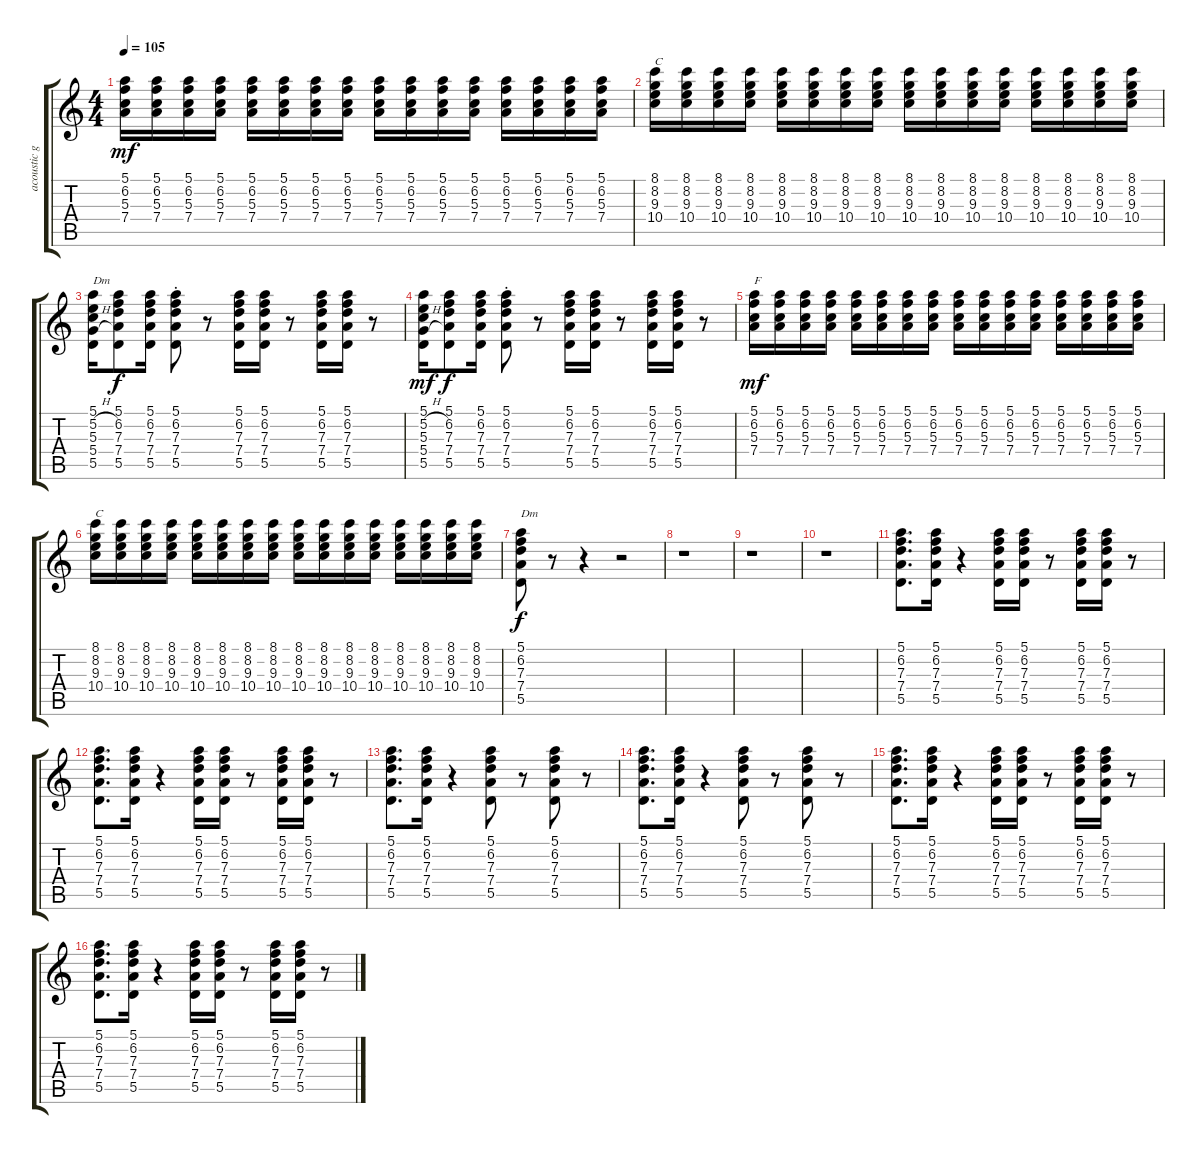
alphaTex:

\track ("acoustic guitar" "acoustic g") {instrument acousticguitarnylon}
\staff {score tabs}
\tuning (E4 B3 G3 D3 A2 E2) {hide}
\ts (4 4)
\tempo 105
\clef g2
\ks c
(5.1 6.2 5.3 7.4).16{dy mf} (5.1 6.2 5.3 7.4).16 (5.1 6.2 5.3 7.4).16 (5.1 6.2 5.3 7.4).16 (5.1 6.2 5.3 7.4).16 (5.1 6.2 5.3 7.4).16 (5.1 6.2 5.3 7.4).16 (5.1 6.2 5.3 7.4).16 (5.1 6.2 5.3 7.4).16 (5.1 6.2 5.3 7.4).16 (5.1 6.2 5.3 7.4).16 (5.1 6.2 5.3 7.4).16 (5.1 6.2 5.3 7.4).16 (5.1 6.2 5.3 7.4).16 (5.1 6.2 5.3 7.4).16 (5.1 6.2 5.3 7.4).16 |
(8.1 8.2 9.3 10.4).16{txt "C"} (8.1 8.2 9.3 10.4).16 (8.1 8.2 9.3 10.4).16 (8.1 8.2 9.3 10.4).16 (8.1 8.2 9.3 10.4).16 (8.1 8.2 9.3 10.4).16 (8.1 8.2 9.3 10.4).16 (8.1 8.2 9.3 10.4).16 (8.1 8.2 9.3 10.4).16 (8.1 8.2 9.3 10.4).16 (8.1 8.2 9.3 10.4).16 (8.1 8.2 9.3 10.4).16 (8.1 8.2 9.3 10.4).16 (8.1 8.2 9.3 10.4).16 (8.1 8.2 9.3 10.4).16 (8.1 8.2 9.3 10.4).16 |
(5.1 5.2{h} 5.3{h} 5.4{h} 5.5).16{txt "Dm"} (5.1 6.2 7.3 7.4 5.5).8{dy f} (5.1 6.2 7.3 7.4 5.5).16 (5.1{st} 6.2{st} 7.3{st} 7.4{st} 5.5{st}).8 r.8 (5.1 6.2 7.3 7.4 5.5).16 (5.1 6.2 7.3 7.4 5.5).16 r.8 (5.1 6.2 7.3 7.4 5.5).16 (5.1 6.2 7.3 7.4 5.5).16 r.8 |
(5.1 5.2{h} 5.3{h} 5.4{h} 5.5).16{dy mf} (5.1 6.2 7.3 7.4 5.5).8{dy f} (5.1 6.2 7.3 7.4 5.5).16 (5.1{st} 6.2{st} 7.3{st} 7.4{st} 5.5{st}).8 r.8 (5.1 6.2 7.3 7.4 5.5).16 (5.1 6.2 7.3 7.4 5.5).16 r.8 (5.1 6.2 7.3 7.4 5.5).16 (5.1 6.2 7.3 7.4 5.5).16 r.8 |
(5.1 6.2 5.3 7.4).16{txt "F" dy mf} (5.1 6.2 5.3 7.4).16 (5.1 6.2 5.3 7.4).16 (5.1 6.2 5.3 7.4).16 (5.1 6.2 5.3 7.4).16 (5.1 6.2 5.3 7.4).16 (5.1 6.2 5.3 7.4).16 (5.1 6.2 5.3 7.4).16 (5.1 6.2 5.3 7.4).16 (5.1 6.2 5.3 7.4).16 (5.1 6.2 5.3 7.4).16 (5.1 6.2 5.3 7.4).16 (5.1 6.2 5.3 7.4).16 (5.1 6.2 5.3 7.4).16 (5.1 6.2 5.3 7.4).16 (5.1 6.2 5.3 7.4).16 |
(8.1 8.2 9.3 10.4).16{txt "C"} (8.1 8.2 9.3 10.4).16 (8.1 8.2 9.3 10.4).16 (8.1 8.2 9.3 10.4).16 (8.1 8.2 9.3 10.4).16 (8.1 8.2 9.3 10.4).16 (8.1 8.2 9.3 10.4).16 (8.1 8.2 9.3 10.4).16 (8.1 8.2 9.3 10.4).16 (8.1 8.2 9.3 10.4).16 (8.1 8.2 9.3 10.4).16 (8.1 8.2 9.3 10.4).16 (8.1 8.2 9.3 10.4).16 (8.1 8.2 9.3 10.4).16 (8.1 8.2 9.3 10.4).16 (8.1 8.2 9.3 10.4).16 |
(5.1 6.2 7.3 7.4 5.5).8{txt "Dm" dy f} r.8 r.4 r.2 |
r.1 |
r.1 |
r.1 |
(5.1 6.2 7.3 7.4 5.5).8{d} (5.1 6.2 7.3 7.4 5.5).16 r.4 (5.1 6.2 7.3 7.4 5.5).16 (5.1 6.2 7.3 7.4 5.5).16 r.8 (5.1 6.2 7.3 7.4 5.5).16 (5.1 6.2 7.3 7.4 5.5).16 r.8 |
(5.1 6.2 7.3 7.4 5.5).8{d} (5.1 6.2 7.3 7.4 5.5).16 r.4 (5.1 6.2 7.3 7.4 5.5).16 (5.1 6.2 7.3 7.4 5.5).16 r.8 (5.1 6.2 7.3 7.4 5.5).16 (5.1 6.2 7.3 7.4 5.5).16 r.8 |
(5.1 6.2 7.3 7.4 5.5).8{d} (5.1 6.2 7.3 7.4 5.5).16 r.4 (5.1 6.2 7.3 7.4 5.5).8 r.8 (5.1 6.2 7.3 7.4 5.5).8 r.8 |
(5.1 6.2 7.3 7.4 5.5).8{d} (5.1 6.2 7.3 7.4 5.5).16 r.4 (5.1 6.2 7.3 7.4 5.5).8 r.8 (5.1 6.2 7.3 7.4 5.5).8 r.8 |
(5.1 6.2 7.3 7.4 5.5).8{d} (5.1 6.2 7.3 7.4 5.5).16 r.4 (5.1 6.2 7.3 7.4 5.5).16 (5.1 6.2 7.3 7.4 5.5).16 r.8 (5.1 6.2 7.3 7.4 5.5).16 (5.1 6.2 7.3 7.4 5.5).16 r.8 |
(5.1 6.2 7.3 7.4 5.5).8{d} (5.1 6.2 7.3 7.4 5.5).16 r.4 (5.1 6.2 7.3 7.4 5.5).16 (5.1 6.2 7.3 7.4 5.5).16 r.8 (5.1 6.2 7.3 7.4 5.5).16 (5.1 6.2 7.3 7.4 5.5).16 r.8
